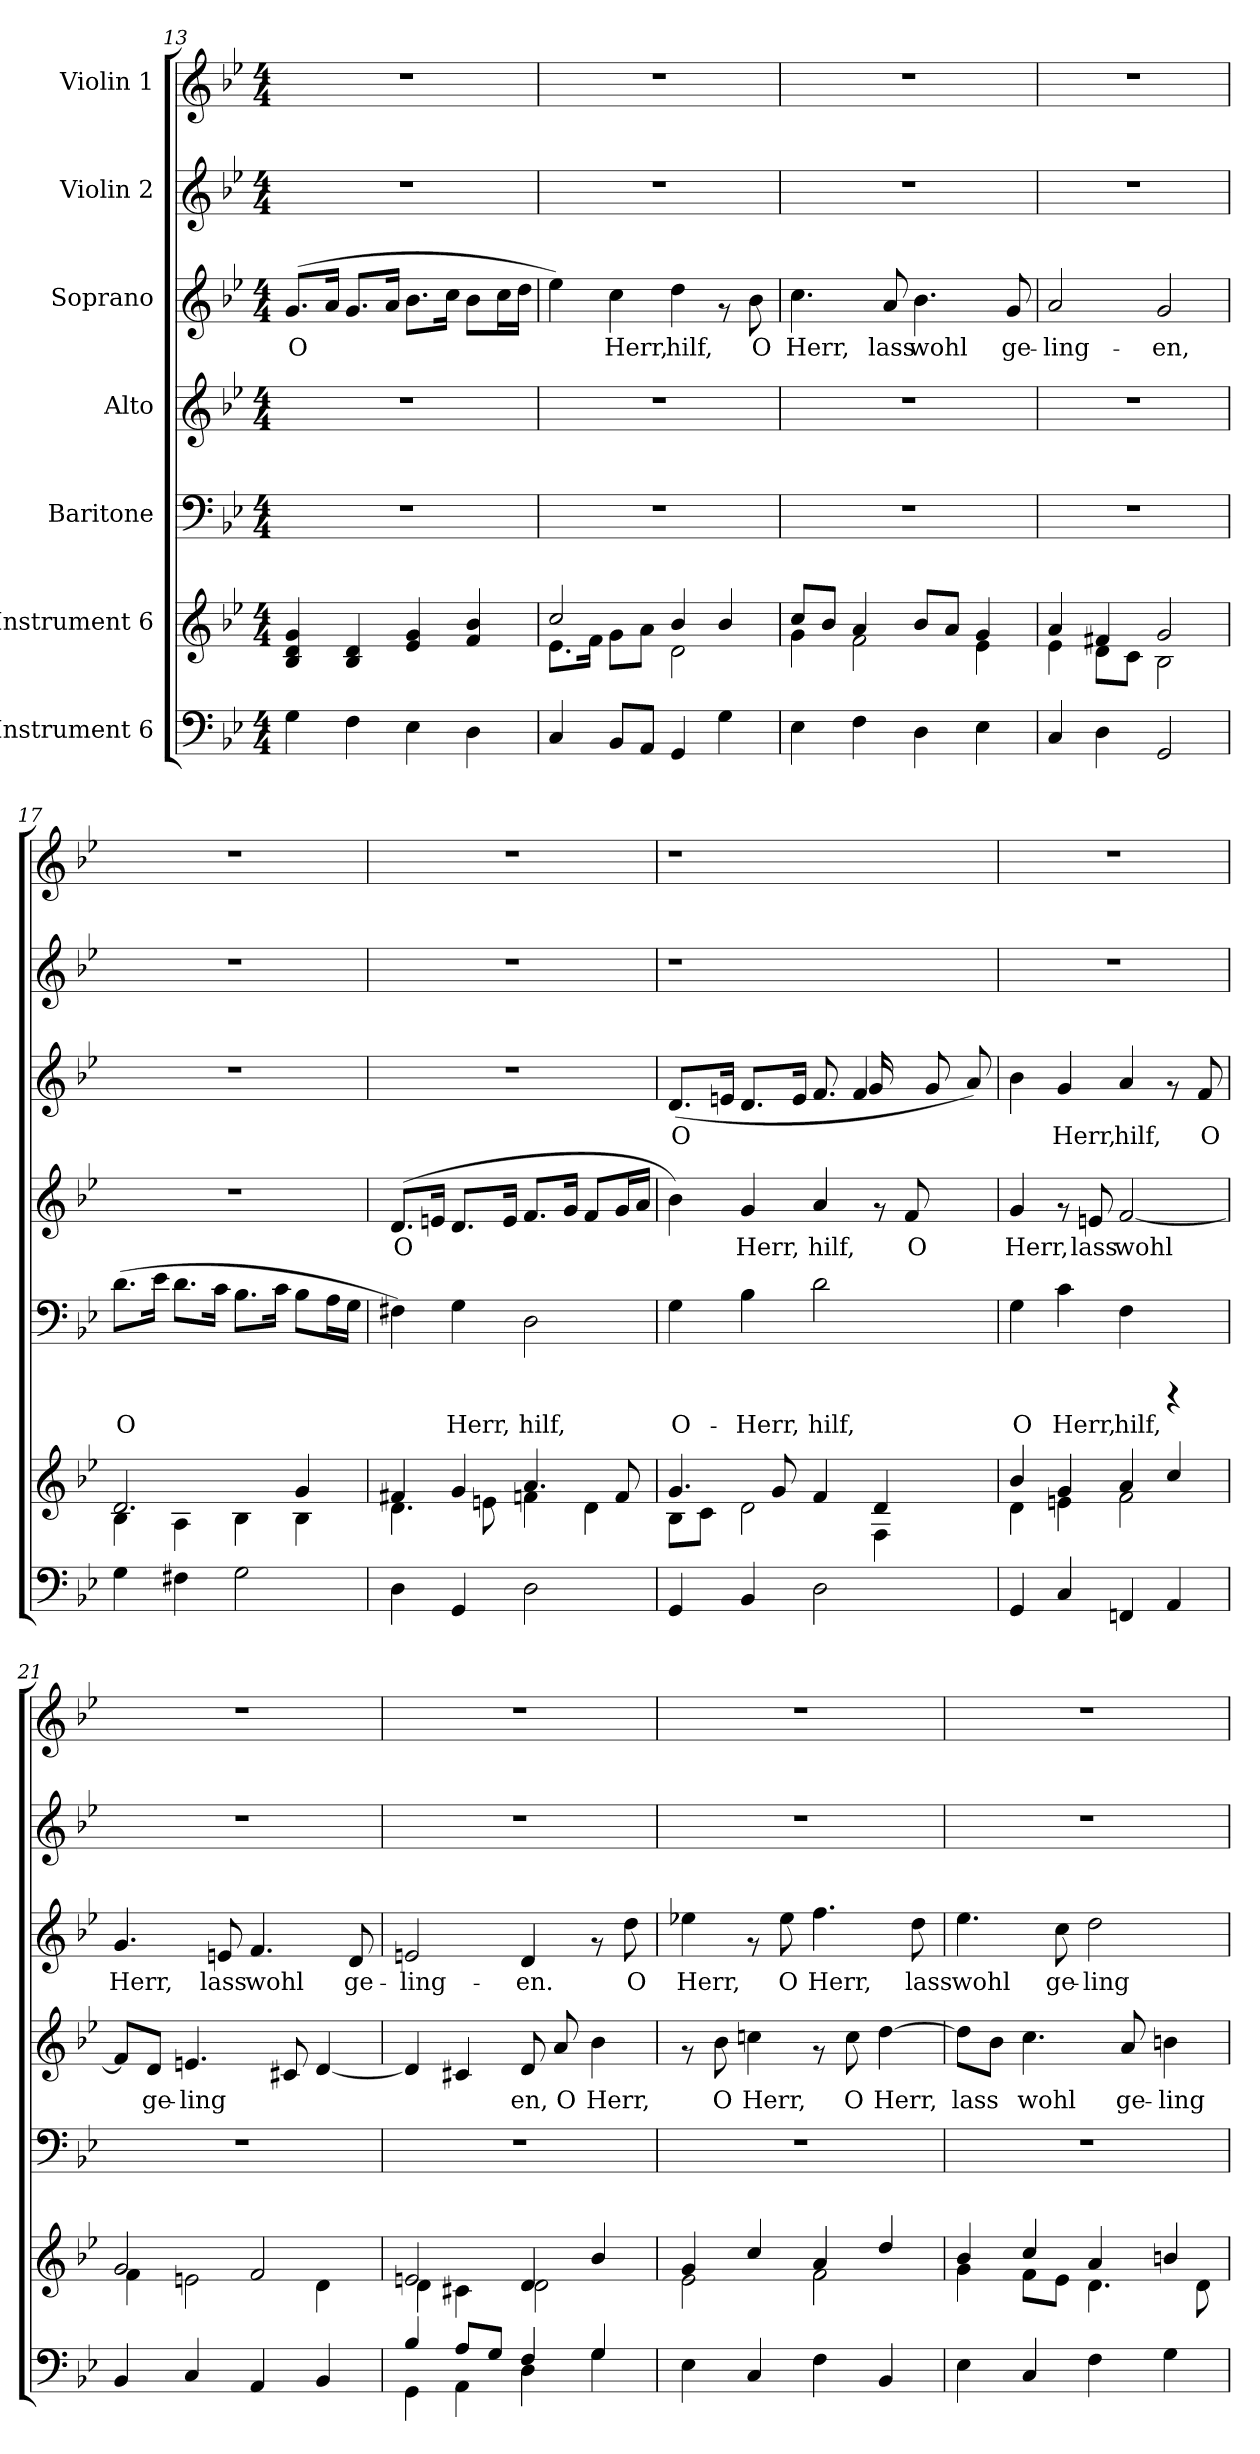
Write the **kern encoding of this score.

**kern	**kern	**kern	**text	**kern	**text	**kern	**text	**kern	**kern
*part7	*part6	*part5	*part5	*part4	*part4	*part3	*part3	*part2	*part1
*staff7	*staff6	*staff5	*staff5	*staff4	*staff4	*staff3	*staff3	*staff2	*staff1
*I"Instrument 6	*I"Instrument 6	*I"Baritone	*	*I"Alto	*	*I"Soprano	*	*I"Violin 2	*I"Violin 1
*clefF4	*clefG2	*clefF4	*	*clefG2	*	*clefG2	*	*clefG2	*clefG2
*k[b-e-]	*k[b-e-]	*k[b-e-]	*	*k[b-e-]	*	*k[b-e-]	*	*k[b-e-]	*k[b-e-]
*B-:	*B-:	*B-:	*	*B-:	*	*B-:	*	*B-:	*B-:
*M4/4	*M4/4	*M4/4	*	*M4/4	*	*M4/4	*	*M4/4	*M4/4
=13	=13	=13	=13	=13	=13	=13	=13	=13	=13
!	!	!	!	!	!	!	!LO:LY:b:cj	!	!
4G\	4g/ 4d/ 4B-/	1r	.	1r	.	(>8.g/L	O-	1r	1r
!	!	!	!	!	!	!	!LO:LY:b:cj	!	!
.	.	.	.	.	.	16a/J	--	.	.
!	!	!	!	!	!	!	!LO:LY:b:cj	!	!
4F\	4d/ 4B-/	.	.	.	.	8.g/L	--	.	.
!	!	!	!	!	!	!	!LO:LY:b:cj	!	!
.	.	.	.	.	.	16a/J	--	.	.
!	!	!	!	!	!	!	!LO:LY:b:cj	!	!
4E-\	4g/ 4e-/	.	.	.	.	8.b-\L	--	.	.
!	!	!	!	!	!	!	!LO:LY:b:cj	!	!
.	.	.	.	.	.	16cc\J	--	.	.
!	!	!	!	!	!	!	!LO:LY:b:cj	!	!
4D\	4b-/ 4f/	.	.	.	.	8b-\L	--	.	.
!	!	!	!	!	!	!	!LO:LY:b:cj	!	!
.	.	.	.	.	.	16cc\	--	.	.
!	!	!	!	!	!	!	!LO:LY:b:cj	!	!
.	.	.	.	.	.	16dd\J	--	.	.
=14	=14	=14	=14	=14	=14	=14	=14	=14	=14
*	*^	*	*	*	*	*	*	*	*
!	!	!	!	!	!	!	!	!LO:LY:b:cj	!	!
4C/	2cc/	8.e-\L	1r	.	1r	.	4ee-\)	--	1r	1r
.	.	16f\J	.	.	.	.	.	.	.	.
!	!	!	!	!	!	!	!	!LO:LY:b:cj	!	!
8BB-/L	.	8g\L	.	.	.	.	4cc\	-Herr,	.	.
8AA/J	.	8a\J	.	.	.	.	.	.	.	.
!	!	!	!	!	!	!	!	!LO:LY:b:cj	!	!
4GG/	4b-/	2d\	.	.	.	.	4dd\	hilf,	.	.
4G\	4b-/	.	.	.	.	.	8rf	.	.	.
!	!	!	!	!	!	!	!	!LO:LY:b:cj	!	!
.	.	.	.	.	.	.	8b-\	O	.	.
!!LO:PB:g=z
=15	=15	=15	=15	=15	=15	=15	=15	=15	=15	=15
!	!	!	!	!	!	!	!	!LO:LY:b:cj	!	!
4E-\	8cc/L	4g\	1r	.	1r	.	4.cc\	Herr,	1r	1r
.	8b-/J	.	.	.	.	.	.	.	.	.
4F\	4a/	2f\	.	.	.	.	.	.	.	.
!	!	!	!	!	!	!	!	!LO:LY:b:cj	!	!
.	.	.	.	.	.	.	8a/	lass	.	.
!	!	!	!	!	!	!	!	!LO:LY:b:cj	!	!
4D\	8b-/L	.	.	.	.	.	4.b-\	wohl	.	.
.	8a/J	.	.	.	.	.	.	.	.	.
4E-\	4g/	4e-\	.	.	.	.	.	.	.	.
!	!	!	!	!	!	!	!	!LO:LY:b:cj	!	!
.	.	.	.	.	.	.	8g/	ge-	.	.
=16	=16	=16	=16	=16	=16	=16	=16	=16	=16	=16
!	!	!	!	!	!	!	!	!LO:LY:b:cj	!	!
4C/	4a/	4e-\	1r	.	1r	.	2a/	-ling-	1r	1r
4D\	4f#X/	8d\L	.	.	.	.	.	.	.	.
.	.	8c\J	.	.	.	.	.	.	.	.
!	!	!	!	!	!	!	!	!LO:LY:b:cj	!	!
2GG/	2g/	2B-\	.	.	.	.	2g/	-en,	.	.
=17	=17	=17	=17	=17	=17	=17	=17	=17	=17	=17
!	!	!	!	!LO:LY:b:cj	!	!	!	!	!	!
4G\	2.d/	4B-\	(>8.d\L	O-	1r	.	1r	.	1r	1r
!	!	!	!	!LO:LY:b:cj	!	!	!	!	!	!
.	.	.	16e-\J	--	.	.	.	.	.	.
!	!	!	!	!LO:LY:b:cj	!	!	!	!	!	!
4F#X\	.	4A\	8.d\L	--	.	.	.	.	.	.
!	!	!	!	!LO:LY:b:cj	!	!	!	!	!	!
.	.	.	16c\J	--	.	.	.	.	.	.
!	!	!	!	!LO:LY:b:cj	!	!	!	!	!	!
2G\	.	4B-\	8.B-\L	--	.	.	.	.	.	.
!	!	!	!	!LO:LY:b:cj	!	!	!	!	!	!
.	.	.	16c\J	--	.	.	.	.	.	.
!	!	!	!	!LO:LY:b:cj	!	!	!	!	!	!
.	4g/	4B-\	8B-\L	--	.	.	.	.	.	.
!	!	!	!	!LO:LY:b:cj	!	!	!	!	!	!
.	.	.	16A\	--	.	.	.	.	.	.
!	!	!	!	!LO:LY:b:cj	!	!	!	!	!	!
.	.	.	16G\J	--	.	.	.	.	.	.
=18	=18	=18	=18	=18	=18	=18	=18	=18	=18	=18
!	!	!	!	!LO:LY:b:cj	!	!LO:LY:b:cj	!	!	!	!
4D\	4f#X/	4.d\	4F#X\)	--	(>8.d/L	O-	1r	.	1r	1r
!	!	!	!	!	!	!LO:LY:b:cj	!	!	!	!
.	.	.	.	.	16en/J	--	.	.	.	.
!	!	!	!	!LO:LY:b:cj	!	!LO:LY:b:cj	!	!	!	!
4GG/	4g/	.	4G\	-Herr,	8.d/L	--	.	.	.	.
.	.	8en\	.	.	.	.	.	.	.	.
!	!	!	!	!	!	!LO:LY:b:cj	!	!	!	!
.	.	.	.	.	16e/J	--	.	.	.	.
!	!	!	!	!LO:LY:b:cj	!	!LO:LY:b:cj	!	!	!	!
2D\	4.a/	4fn\	2D\	hilf,	8.f/L	--	.	.	.	.
!	!	!	!	!	!	!LO:LY:b:cj	!	!	!	!
.	.	.	.	.	16g/J	--	.	.	.	.
!	!	!	!	!	!	!LO:LY:b:cj	!	!	!	!
.	.	4d\	.	.	8f/L	--	.	.	.	.
!	!	!	!	!	!	!LO:LY:b:cj	!	!	!	!
.	8f/	.	.	.	16g/	--	.	.	.	.
!	!	!	!	!	!	!LO:LY:b:cj	!	!	!	!
.	.	.	.	.	16a/J	--	.	.	.	.
=19	=19	=19	=19	=19	=19	=19	=19	=19	=19	=19
!	!	!	!	!LO:LY:b:cj	!	!LO:LY:b:cj	!	!LO:LY:b:cj	!	!
*	*	*	*	*	*	*	*^	*	*	*
4GG/	4.g/	8B-\L	4G\	O-	4b-\)	--	(>8.d/L	8.ryy	O-	1r	1r
.	.	8c\J	.	.	.	.	.	.	.	.	.
*	*	*	*	*	*	*	*v	*v	*	*	*
!	!	!	!	!	!	!	!	!LO:LY:b:cj	!	!
.	.	.	.	.	.	.	16en/J	--	.	.
!	!	!	!	!LO:LY:b:cj	!	!LO:LY:b:cj	!	!LO:LY:b:cj	!	!
4BB-/	.	2d\	4B-\	-Herr,	4g/	-Herr,	8.d/L	--	.	.
.	8g/	.	.	.	.	.	.	.	.	.
!	!	!	!	!	!	!	!	!LO:LY:b:cj	!	!
.	.	.	.	.	.	.	16e/J	--	.	.
!	!	!	!	!LO:LY:b:cj	!	!LO:LY:b:cj	!	!LO:LY:b:cj	!	!
2D\	4f/	.	2d\	hilf,	4a/	hilf,	8.f/L	--	.	.
*	*	*	*	*	*	*	*^	*	*	*
!	!	!	!	!	!	!	!	!	!LO:LY:b:cj	!	!
.	.	.	.	.	.	.	4f/	16g/	--	.	.
.	4d/	4F\	.	.	8rf	.	.	4..ryy	.	.	.
!	!	!	!	!	!	!LO:LY:b:cj	!	!	!	!	!
.	.	.	.	.	8f/	O	.	.	.	.	.
!	!	!	!	!	!	!	!	!	!LO:LY:b:cj	!	!
.	.	.	.	.	.	.	8g/L	.	--	.	.
8.ryy	8.ryy	8.ryy	8.ryy	.	8.ryy	.	.	.	.	8.ryy	8.ryy
!	!	!	!	!	!	!	!	!	!LO:LY:b:cj	!	!
.	.	.	.	.	.	.	8a/J)	.	--	.	.
*	*	*	*	*	*	*	*v	*v	*	*	*
!!LO:PB:g=z
=20	=20	=20	=20	=20	=20	=20	=20	=20	=20	=20
!	!	!	!	!LO:LY:b:cj	!	!LO:LY:b:cj	!	!LO:LY:b:cj	!	!
4GG/	4b-/	4d\	4G\	O	4g/	Herr,	4b-\	--	1r	1r
!	!	!	!	!LO:LY:b:cj	!	!	!	!LO:LY:b:cj	!	!
4C/	4g/	4en\	4c\	Herr,	8rf	.	4g/	-Herr,	.	.
!	!	!	!	!	!	!LO:LY:b:cj	!	!	!	!
.	.	.	.	.	8en/	lass	.	.	.	.
!	!	!	!	!LO:LY:b:cj	!	!LO:LY:b:cj	!	!LO:LY:b:cj	!	!
4FFn/	4a/	2f\	4F\	hilf,	[<2f/	wohl	4a/	hilf,	.	.
4AA/	4cc/	.	4rCCC	.	.	.	8rf	.	.	.
!	!	!	!	!	!	!	!	!LO:LY:b:cj	!	!
.	.	.	.	.	.	.	8f/	O	.	.
=21	=21	=21	=21	=21	=21	=21	=21	=21	=21	=21
!	!	!	!	!	!	!LO:LY:b:cj	!	!LO:LY:b:cj	!	!
4BB-/	2g/	4f\	1r	.	8f/L]	.	4.g/	Herr,	1r	1r
!	!	!	!	!	!	!LO:LY:b:cj	!	!	!	!
.	.	.	.	.	8d/J	ge-	.	.	.	.
!	!	!	!	!	!	!LO:LY:b:cj	!	!	!	!
4C/	.	2en\	.	.	4.en/	-ling-	.	.	.	.
!	!	!	!	!	!	!	!	!LO:LY:b:cj	!	!
.	.	.	.	.	.	.	8en/	lass	.	.
!	!	!	!	!	!	!	!	!LO:LY:b:cj	!	!
4AA/	2f/	.	.	.	.	.	4.f/	wohl	.	.
!	!	!	!	!	!	!LO:LY:b:cj	!	!	!	!
.	.	.	.	.	8c#X/	--	.	.	.	.
!	!	!	!	!	!	!LO:LY:b:cj	!	!	!	!
4BB-/	.	4d\	.	.	[<4d/	--	.	.	.	.
!	!	!	!	!	!	!	!	!LO:LY:b:cj	!	!
.	.	.	.	.	.	.	8d/	ge-	.	.
=22	=22	=22	=22	=22	=22	=22	=22	=22	=22	=22
*^	*	*	*	*	*	*	*	*	*	*
!	!	!	!	!	!	!	!LO:LY:b:cj	!	!LO:LY:b:cj	!	!
4B-/	4GG\	2en/	4d\	1r	.	4d/]	--	2en/	-ling-	1r	1r
!	!	!	!	!	!	!	!LO:LY:b:cj	!	!	!	!
8A/L	4AA\	.	4c#X\	.	.	4c#X/	--	.	.	.	.
8G/J	.	.	.	.	.	.	.	.	.	.	.
!	!	!	!	!	!	!	!LO:LY:b:cj	!	!LO:LY:b:cj	!	!
4F/	4D\	4d/	2d\	.	.	8d/	-en,	4d/	-en.	.	.
!	!	!	!	!	!	!	!LO:LY:b:cj	!	!	!	!
.	.	.	.	.	.	8a/	O	.	.	.	.
!	!	!	!	!	!	!	!LO:LY:b:cj	!	!	!	!
4G/	4G\	4b-/	.	.	.	4b-\	Herr,	8rf	.	.	.
!	!	!	!	!	!	!	!	!	!LO:LY:b:cj	!	!
.	.	.	.	.	.	.	.	8dd\	O	.	.
*v	*v	*	*	*	*	*	*	*	*	*	*
=23	=23	=23	=23	=23	=23	=23	=23	=23	=23	=23
!	!	!	!	!	!	!	!	!LO:LY:b:cj	!	!
4E-\	4g/	2e-\	1r	.	8rf	.	4ee-X\	Herr,	1r	1r
!	!	!	!	!	!	!LO:LY:b:cj	!	!	!	!
.	.	.	.	.	8b-\	O	.	.	.	.
!	!	!	!	!	!	!LO:LY:b:cj	!	!	!	!
4C/	4cc/	.	.	.	4ccn\	Herr,	8rf	.	.	.
!	!	!	!	!	!	!	!	!LO:LY:b:cj	!	!
.	.	.	.	.	.	.	8ee-\	O	.	.
!	!	!	!	!	!	!	!	!LO:LY:b:cj	!	!
4F\	4a/	2f\	.	.	8rf	.	4.ff\	Herr,	.	.
!	!	!	!	!	!	!LO:LY:b:cj	!	!	!	!
.	.	.	.	.	8cc\	O	.	.	.	.
!	!	!	!	!	!	!LO:LY:b:cj	!	!	!	!
4BB-/	4dd/	.	.	.	[>4dd\	Herr,	.	.	.	.
!	!	!	!	!	!	!	!	!LO:LY:b:cj	!	!
.	.	.	.	.	.	.	8dd\	lass	.	.
=24	=24	=24	=24	=24	=24	=24	=24	=24	=24	=24
!	!	!	!	!	!	!LO:LY:b:cj	!	!LO:LY:b:cj	!	!
4E-\	4b-/	4g\	1r	.	8dd\L]	lass	4.ee-\	wohl	1r	1r
!	!	!	!	!	!	!LO:LY:b:cj	!	!	!	!
.	.	.	.	.	8b-\J	.	.	.	.	.
!	!	!	!	!	!	!LO:LY:b:cj	!	!	!	!
4C/	4cc/	8f\L	.	.	4.cc\	wohl	.	.	.	.
!	!	!	!	!	!	!	!	!LO:LY:b:cj	!	!
.	.	8e-\J	.	.	.	.	8cc\	ge-	.	.
!	!	!	!	!	!	!	!	!LO:LY:b:cj	!	!
4F\	4a/	4.d\	.	.	.	.	2dd\	-ling-	.	.
!	!	!	!	!	!	!LO:LY:b:cj	!	!	!	!
.	.	.	.	.	8a/	ge-	.	.	.	.
!	!	!	!	!	!	!LO:LY:b:cj	!	!	!	!
4G\	4bn/	.	.	.	4bn\	-ling-	.	.	.	.
.	.	8d\	.	.	.	.	.	.	.	.
*	*v	*v	*	*	*	*	*	*	*	*
=	=	=	=	=	=	=	=	=	=
*-	*-	*-	*-	*-	*-	*-	*-	*-	*-
